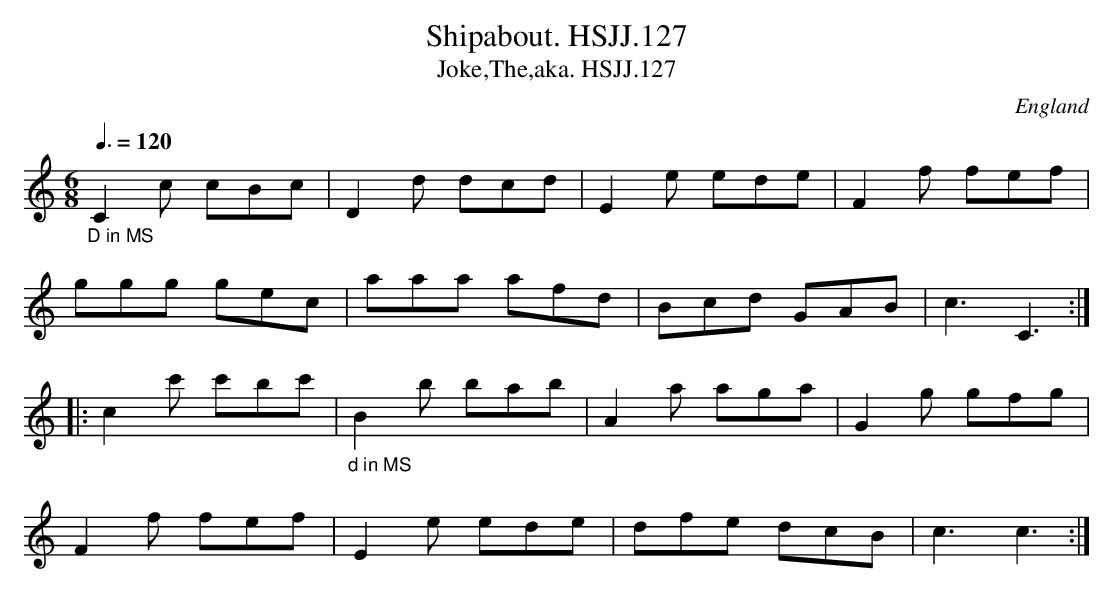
X:1
T:Shipabout. HSJJ.127
T:Joke,The,aka. HSJJ.127
M:6/8
L:1/8
Q:3/8=120
O:England
K:C major
"_D in MS"C2c cBc|D2d dcd|E2e ede|F2f fef|!
ggg gec|aaa afd|Bcd GAB|c3C3:|!
|:c2c' c'bc'|"_d in MS"B2b bab|A2a aga|G2g gfg|!
F2f fef|E2e ede|dfe dcB|c3c3:|
